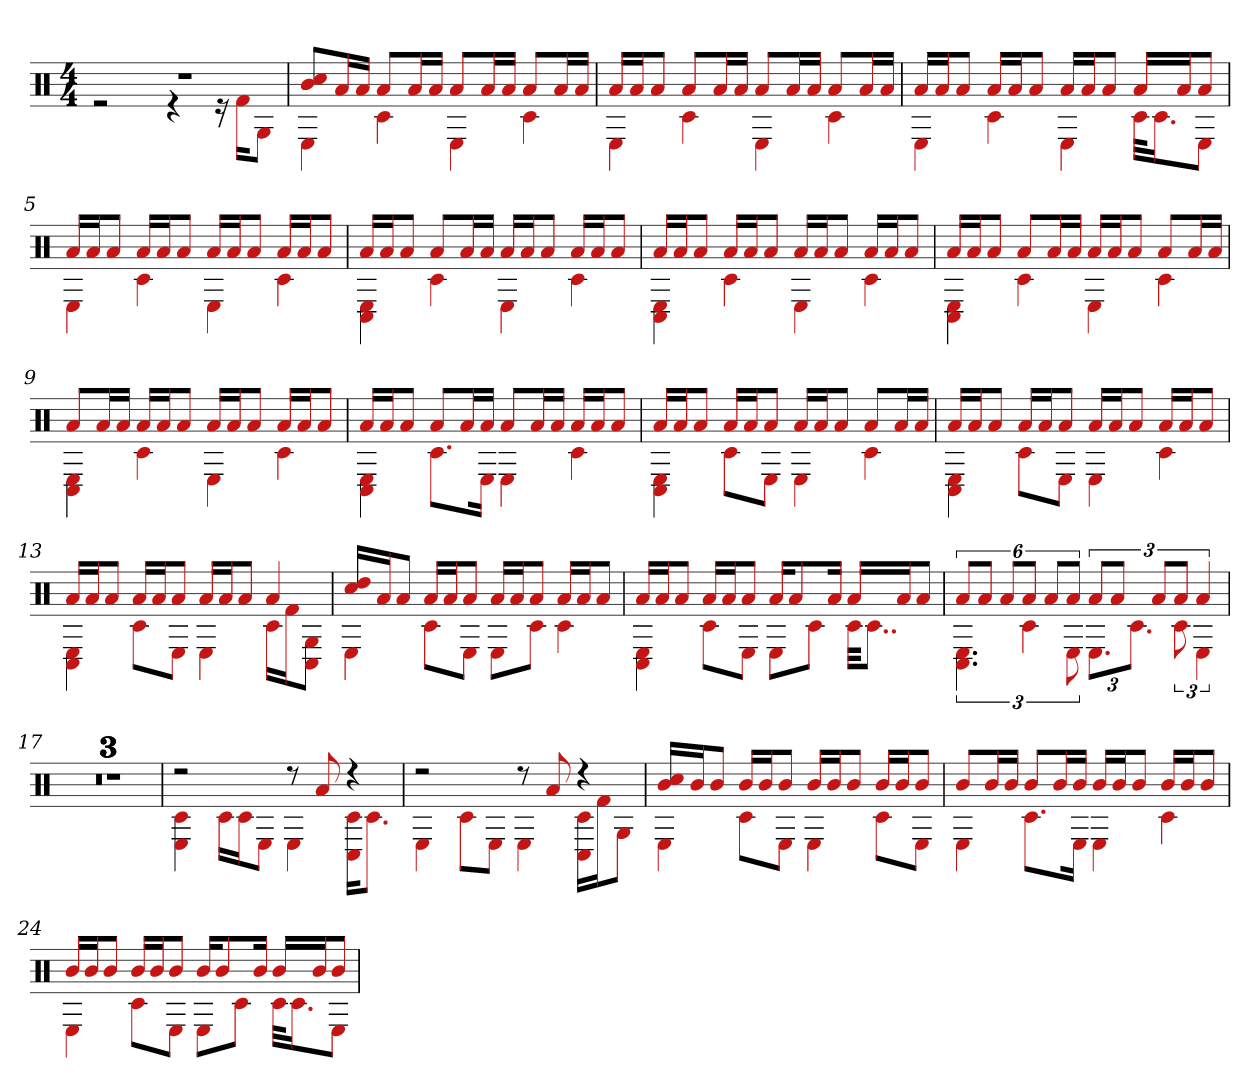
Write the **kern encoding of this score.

**kern
*part1
*staff1
*clefX
*k[]
*M4/4
=1
*^
1r	2r
.	4r
.	16r
.	16f#KL
.	8GJ
=2	=2
8cc# 8bL	4E
16aL	.
16aJJ	.
8aL	4c#
16aL	.
16aJJ	.
8aL	4E
16aL	.
16aJJ	.
8aL	4c#
16aL	.
16aJJ	.
=3	=3
16aLL	4E
16aJ	.
8aJ	.
8aL	4c#
16aL	.
16aJJ	.
8aL	4E
16aL	.
16aJJ	.
8aL	4c#
16aL	.
16aJJ	.
=4	=4
16aLL	4E
16aJ	.
8aJ	.
16aLL	4c#
16aJ	.
8aJ	.
16aLL	4E
16aJ	.
8aJ	.
16aLL	32c#KLL
.	16.c#J
16aJ	.
8aJ	8EJ
=5	=5
16aLL	4E
16aJ	.
8aJ	.
16aLL	4c#
16aJ	.
8aJ	.
16aLL	4E
16aJ	.
8aJ	.
16aLL	4c#
16aJ	.
8aJ	.
=6	=6
16aLL	4C# 4E
16aJ	.
8aJ	.
8aL	4c#
16aL	.
16aJJ	.
16aLL	4E
16aJ	.
8aJ	.
16aLL	4c#
16aJ	.
8aJ	.
=7	=7
16aLL	4C# 4E
16aJ	.
8aJ	.
16aLL	4c#
16aJ	.
8aJ	.
16aLL	4E
16aJ	.
8aJ	.
16aLL	4c#
16aJ	.
8aJ	.
=8	=8
16aLL	4E 4C#
16aJ	.
8aJ	.
8aL	4c#
16aL	.
16aJJ	.
16aLL	4E
16aJ	.
8aJ	.
8aL	4c#
16aL	.
16aJJ	.
=9	=9
8aL	4C# 4E
16aL	.
16aJJ	.
16aLL	4c#
16aJ	.
8aJ	.
16aLL	4E
16aJ	.
8aJ	.
16aLL	4c#
16aJ	.
8aJ	.
=10	=10
16aLL	4C# 4E
16aJ	.
8aJ	.
8aL	8.c#L
16aL	.
16aJJ	16EJk
8aL	4E
16aL	.
16aJJ	.
16aLL	4c#
16aJ	.
8aJ	.
=11	=11
16aLL	4E 4C#
16aJ	.
8aJ	.
16aLL	8c#L
16aJ	.
8aJ	8EJ
16aLL	4E
16aJ	.
8aJ	.
8aL	4c#
16aL	.
16aJJ	.
=12	=12
16aLL	4C# 4E
16aJ	.
8aJ	.
16aLL	8c#L
16aJ	.
8aJ	8EJ
16aLL	4E
16aJ	.
8aJ	.
16aLL	4c#
16aJ	.
8aJ	.
=13	=13
16aLL	4C# 4E
16aJ	.
8aJ	.
16aLL	8c#L
16aJ	.
8aJ	8EJ
16aLL	4E
16aJ	.
8aJ	.
4a	16c#LL
.	16f#J
.	8G 8C#J
=14	=14
16cc# 16ddLL	4E
16aJ	.
8aJ	.
16aLL	8c#L
16aJ	.
8aJ	8EJ
16aLL	8EL
16aJ	.
8aJ	8c#J
16aLL	4c#
16aJ	.
8aJ	.
=15	=15
16aLL	4C# 4E
16aJ	.
8aJ	.
16aLL	8c#L
16aJ	.
8aJ	8EJ
16aKL	8EL
8a	.
.	8c#J
16aJk	.
16aLL	32c#KKL
.	8..c#J
16aJ	.
8aJ	.
=16	=16
12aL	6.C# 6.E
12aJ	.
12aL	.
12aJ	6c#
12aL	.
12aJ	12E
12aL	12.EL
12aJ	.
.	12.c#J
12aL	.
12aJ	12c#
6a	6E
=17	=17
1r	1r
=18	=18
1r	1r
=19	=19
1r	1r
=20	=20
2r	4c# 4E
.	16c#LL
.	16c#J
.	8EJ
8r	4E
8a	.
4r	16C# 16c#KL
.	8.c#J
=21	=21
2r	4E
.	8c#L
.	8EJ
8r	4E
8a	.
4r	16C# 16c#LL
.	16f#J
.	8GJ
=22	=22
16cc# 16bLL	4E
16bJ	.
8bJ	.
16bLL	8c#L
16bJ	.
8bJ	8EJ
16bLL	4E
16bJ	.
8bJ	.
16bLL	8c#L
16bJ	.
8bJ	8EJ
=23	=23
8bL	4E
16bL	.
16bJJ	.
8bL	8.c#L
16bL	.
16bJJ	16EJk
16bLL	4E
16bJ	.
8bJ	.
16bLL	4c#
16bJ	.
8bJ	.
=24	=24
16bLL	4E
16bJ	.
8bJ	.
16bLL	8c#L
16bJ	.
8bJ	8EJ
16bKL	8EL
8b	.
.	8c#J
16bJk	.
16bLL	32c#KLL
.	16.c#J
16bJ	.
8bJ	8EJ
*v	*v
=
*-
